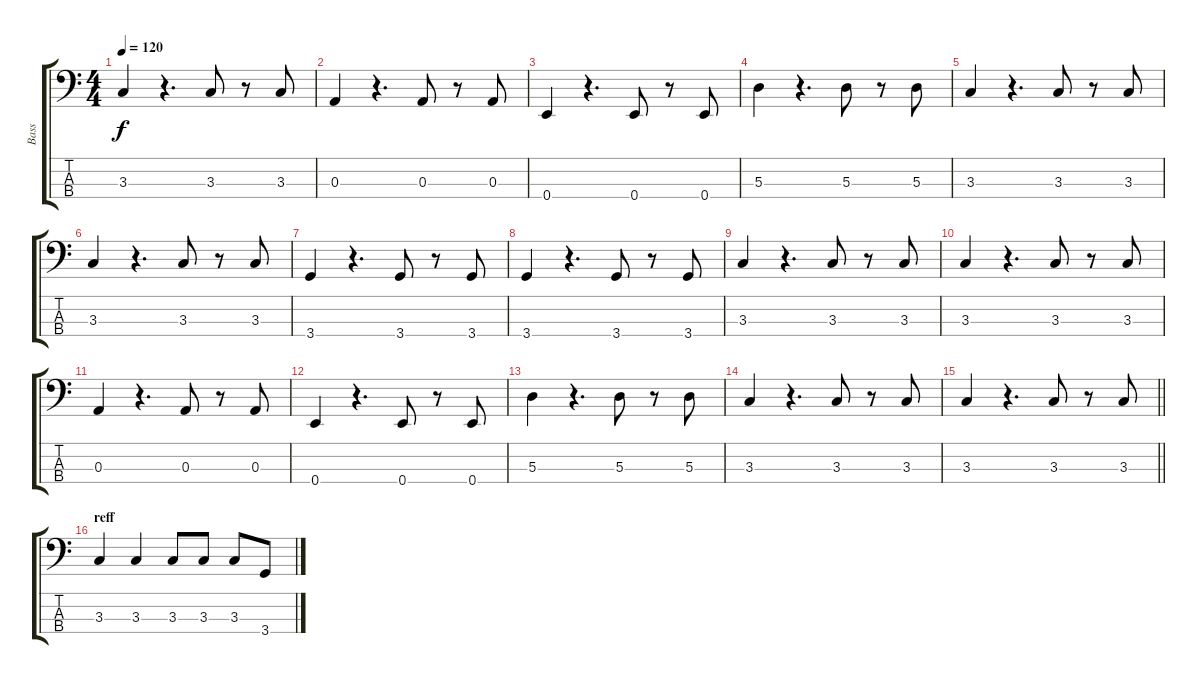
\track ("Bass" "Bass") {instrument electricbassfinger}
\staff {score tabs}
\tuning (G2 D2 A1 E1) {hide}
\ts (4 4)
\tempo 120
\clef f4
\ks c
3.3.4{dy f} r.4{d} 3.3.8 r.8 3.3.8 |
0.3.4 r.4{d} 0.3.8 r.8 0.3.8 |
0.4.4 r.4{d} 0.4.8 r.8 0.4.8 |
5.3.4 r.4{d} 5.3.8 r.8 5.3.8 |
3.3.4 r.4{d} 3.3.8 r.8 3.3.8 |
3.3.4 r.4{d} 3.3.8 r.8 3.3.8 |
3.4.4 r.4{d} 3.4.8 r.8 3.4.8 |
3.4.4 r.4{d} 3.4.8 r.8 3.4.8 |
3.3.4 r.4{d} 3.3.8 r.8 3.3.8 |
3.3.4 r.4{d} 3.3.8 r.8 3.3.8 |
0.3.4 r.4{d} 0.3.8 r.8 0.3.8 |
0.4.4 r.4{d} 0.4.8 r.8 0.4.8 |
5.3.4 r.4{d} 5.3.8 r.8 5.3.8 |
3.3.4 r.4{d} 3.3.8 r.8 3.3.8 |
\barLineRight lightlight
3.3.4 r.4{d} 3.3.8 r.8 3.3.8 |
\section ("" "reff")
3.3.4 3.3.4 3.3.8 3.3.8 3.3.8 3.4.8
